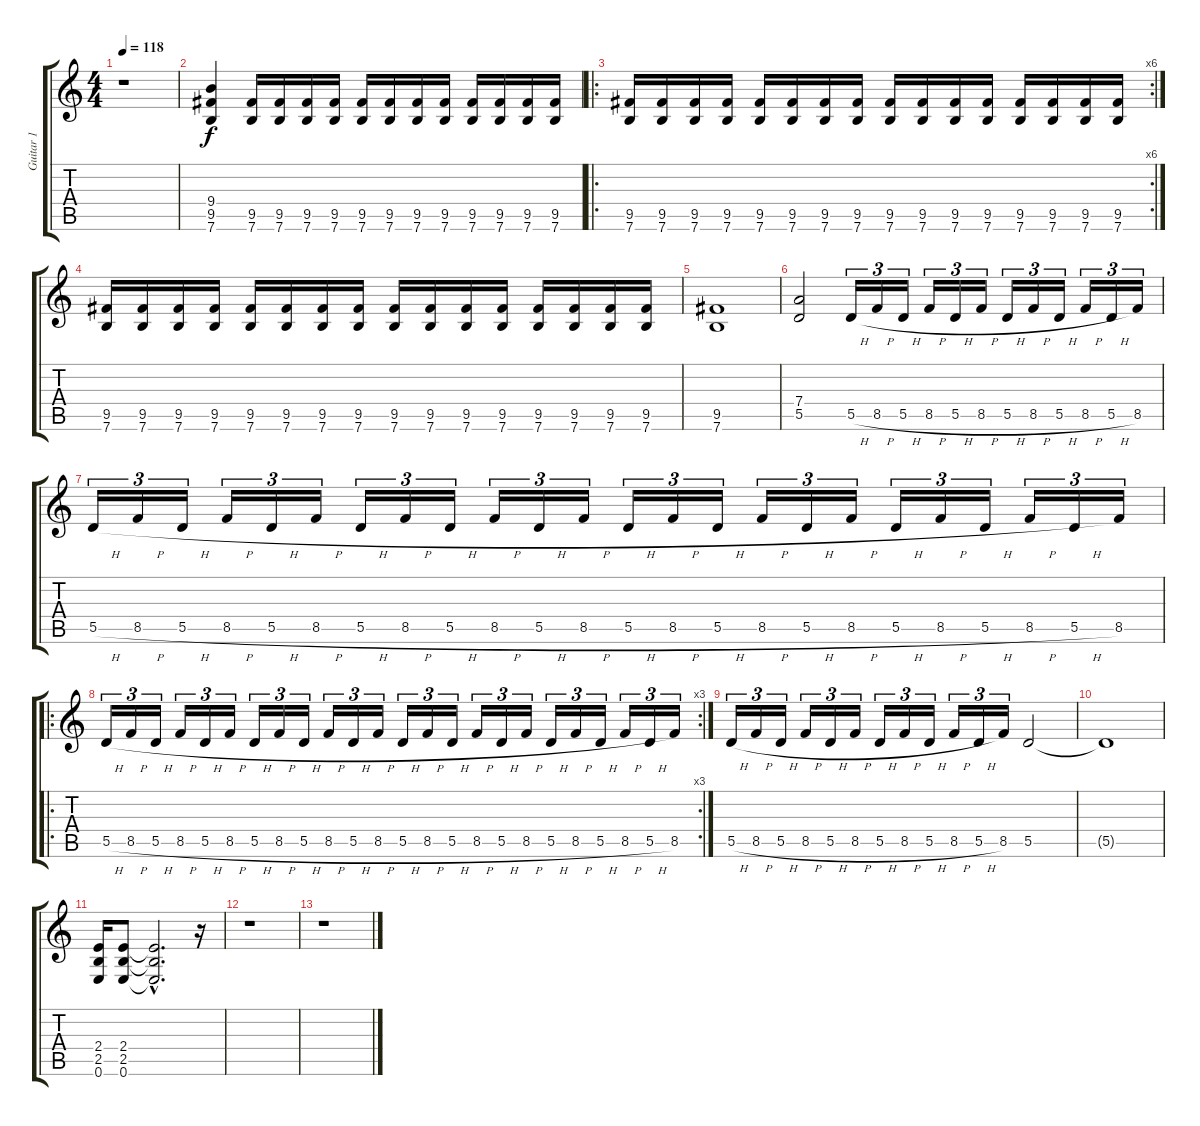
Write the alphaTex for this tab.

\track ("Guitar 1" "Guitar 1") {instrument overdrivenguitar}
\staff {score tabs}
\tuning (E4 B3 G3 D3 A2 E2) {hide}
\ts (4 4)
\tempo 118
\clef g2
\ks c
r.1{dy f} |
(9.4 9.5 7.6).4 (9.5 7.6).16 (9.5 7.6).16 (9.5 7.6).16 (9.5 7.6).16 (9.5 7.6).16 (9.5 7.6).16 (9.5 7.6).16 (9.5 7.6).16 (9.5 7.6).16 (9.5 7.6).16 (9.5 7.6).16 (9.5 7.6).16 |
\ro
\rc 6
(9.5 7.6).16 (9.5 7.6).16 (9.5 7.6).16 (9.5 7.6).16 (9.5 7.6).16 (9.5 7.6).16 (9.5 7.6).16 (9.5 7.6).16 (9.5 7.6).16 (9.5 7.6).16 (9.5 7.6).16 (9.5 7.6).16 (9.5 7.6).16 (9.5 7.6).16 (9.5 7.6).16 (9.5 7.6).16 |
(9.5 7.6).16 (9.5 7.6).16 (9.5 7.6).16 (9.5 7.6).16 (9.5 7.6).16 (9.5 7.6).16 (9.5 7.6).16 (9.5 7.6).16 (9.5 7.6).16 (9.5 7.6).16 (9.5 7.6).16 (9.5 7.6).16 (9.5 7.6).16 (9.5 7.6).16 (9.5 7.6).16 (9.5 7.6).16 |
(9.5 7.6).1 |
(7.4 5.5).2 5.5{h}.16{tu (3 2)} 8.5{h}.16{tu (3 2)} 5.5{h}.16{tu (3 2)} 8.5{h}.16{tu (3 2)} 5.5{h}.16{tu (3 2)} 8.5{h}.16{tu (3 2)} 5.5{h}.16{tu (3 2)} 8.5{h}.16{tu (3 2)} 5.5{h}.16{tu (3 2)} 8.5{h}.16{tu (3 2)} 5.5{h}.16{tu (3 2)} 8.5.16{tu (3 2)} |
5.5{h}.16{tu (3 2)} 8.5{h}.16{tu (3 2)} 5.5{h}.16{tu (3 2)} 8.5{h}.16{tu (3 2)} 5.5{h}.16{tu (3 2)} 8.5{h}.16{tu (3 2)} 5.5{h}.16{tu (3 2)} 8.5{h}.16{tu (3 2)} 5.5{h}.16{tu (3 2)} 8.5{h}.16{tu (3 2)} 5.5{h}.16{tu (3 2)} 8.5{h}.16{tu (3 2)} 5.5{h}.16{tu (3 2)} 8.5{h}.16{tu (3 2)} 5.5{h}.16{tu (3 2)} 8.5{h}.16{tu (3 2)} 5.5{h}.16{tu (3 2)} 8.5{h}.16{tu (3 2)} 5.5{h}.16{tu (3 2)} 8.5{h}.16{tu (3 2)} 5.5{h}.16{tu (3 2)} 8.5{h}.16{tu (3 2)} 5.5{h}.16{tu (3 2)} 8.5.16{tu (3 2)} |
\ro
\rc 3
5.5{h}.16{tu (3 2)} 8.5{h}.16{tu (3 2)} 5.5{h}.16{tu (3 2)} 8.5{h}.16{tu (3 2)} 5.5{h}.16{tu (3 2)} 8.5{h}.16{tu (3 2)} 5.5{h}.16{tu (3 2)} 8.5{h}.16{tu (3 2)} 5.5{h}.16{tu (3 2)} 8.5{h}.16{tu (3 2)} 5.5{h}.16{tu (3 2)} 8.5{h}.16{tu (3 2)} 5.5{h}.16{tu (3 2)} 8.5{h}.16{tu (3 2)} 5.5{h}.16{tu (3 2)} 8.5{h}.16{tu (3 2)} 5.5{h}.16{tu (3 2)} 8.5{h}.16{tu (3 2)} 5.5{h}.16{tu (3 2)} 8.5{h}.16{tu (3 2)} 5.5{h}.16{tu (3 2)} 8.5{h}.16{tu (3 2)} 5.5{h}.16{tu (3 2)} 8.5.16{tu (3 2)} |
5.5{h}.16{tu (3 2)} 8.5{h}.16{tu (3 2)} 5.5{h}.16{tu (3 2)} 8.5{h}.16{tu (3 2)} 5.5{h}.16{tu (3 2)} 8.5{h}.16{tu (3 2)} 5.5{h}.16{tu (3 2)} 8.5{h}.16{tu (3 2)} 5.5{h}.16{tu (3 2)} 8.5{h}.16{tu (3 2)} 5.5{h}.16{tu (3 2)} 8.5.16{tu (3 2)} 5.5.2 |
5.5{t}.1 |
(2.4 2.5 0.6).16 (2.4 2.5 0.6).8 (2.4{hac t} 2.5{hac t} 0.6{hac t}).2{d} r.16 |
r.1 |
r.1
